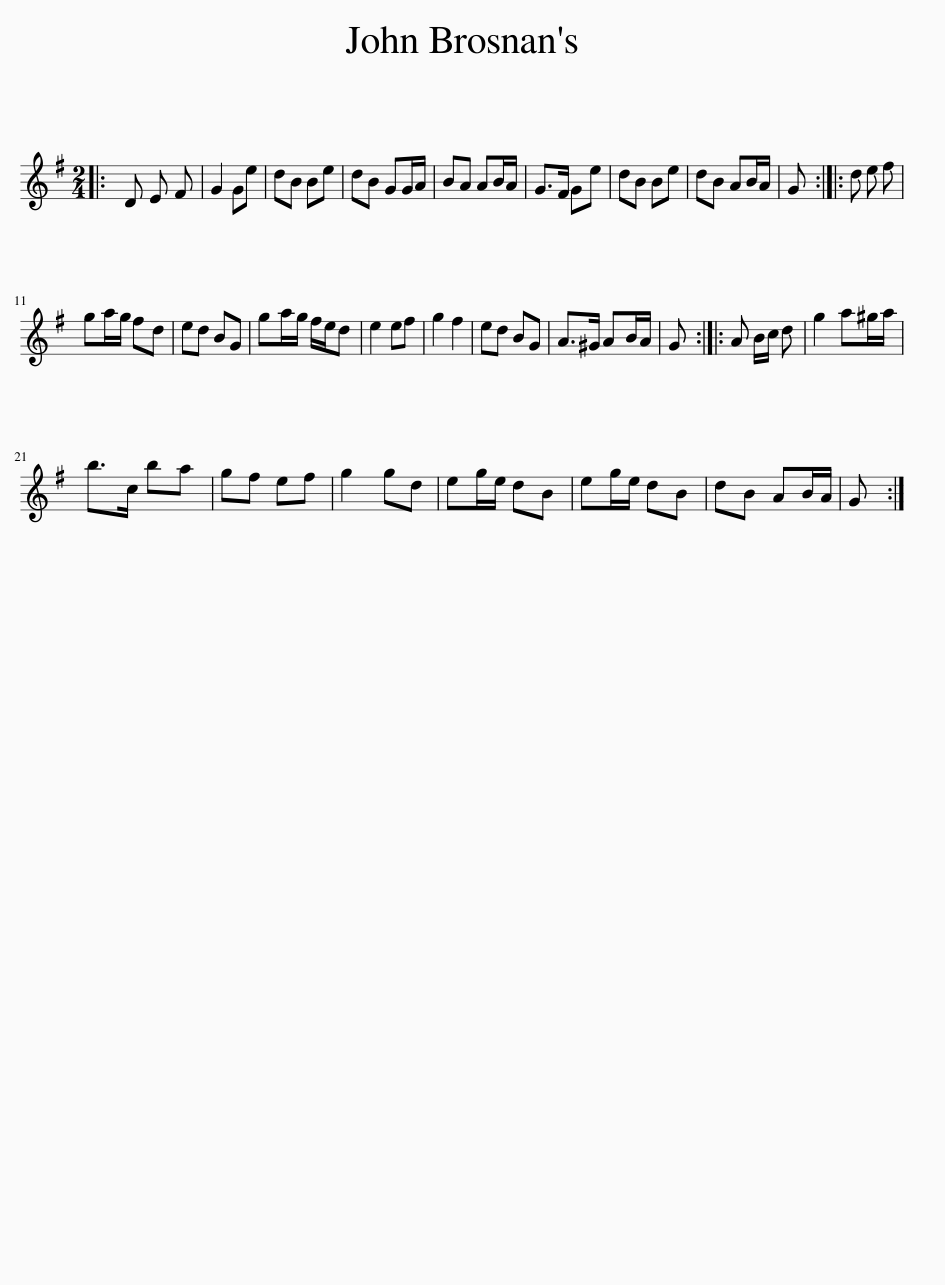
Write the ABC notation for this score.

X:1
L:1/8
M:2/4
I:linebreak $
K:G
V:1 treble
V:1
|: D E F | G2 Ge | dB Be | dB GG/A/ | BA AB/A/ | %5
 G>F Ge | dB Be | dB AB/A/ | G :: d e f |$ %10
 ga/g/ fd | ed BG | ga/g/ f/e/d | e2 ef | g2 f2 | %15
 ed BG | A>^G AB/A/ | G :: A B/c/ d | g2 a^g/a/ |$ %20
 b>c ba | gf ef | g2 gd | eg/e/ dB | eg/e/ dB | %25
 dB AB/A/ | G :| %27
